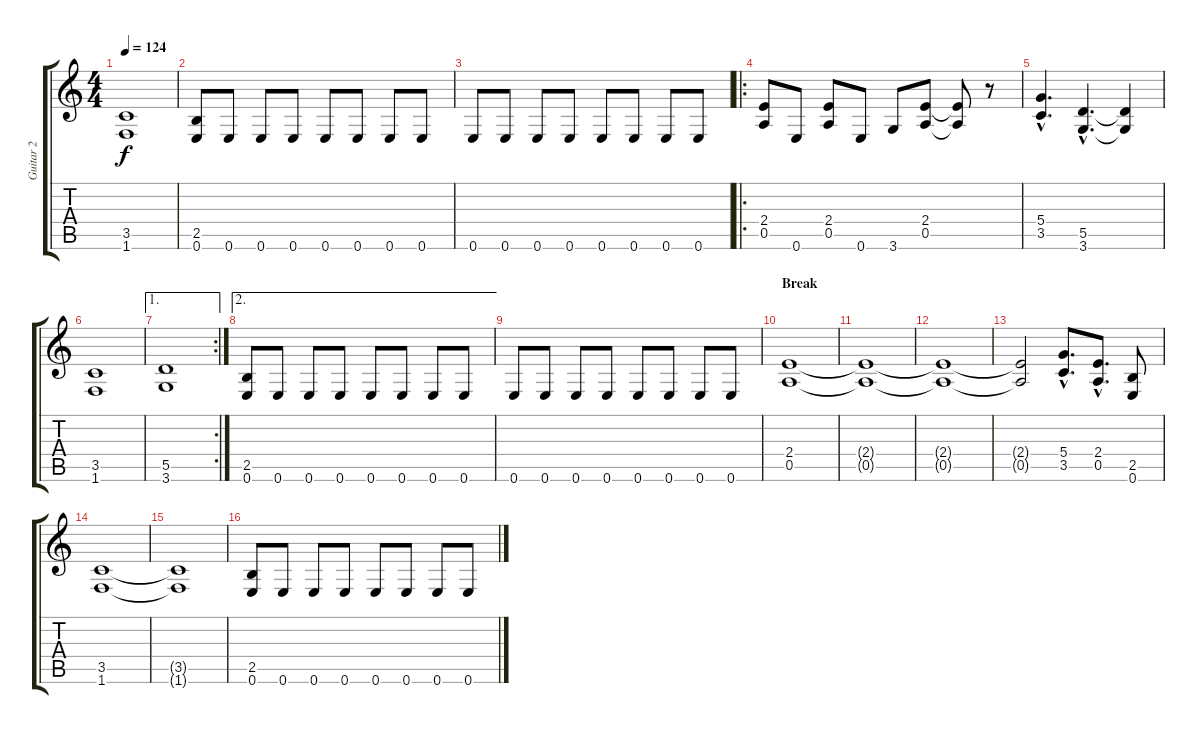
\track ("Guitar 2" "Guitar 2") {instrument overdrivenguitar}
\staff {score tabs}
\tuning (E4 B3 G3 D3 A2 E2) {hide}
\ts (4 4)
\tempo 124
\clef g2
\ks c
(3.5{t} 1.6{t}).1{dy f} |
(2.5 0.6).8 0.6.8 0.6.8 0.6.8 0.6.8 0.6.8 0.6.8 0.6.8 |
0.6.8 0.6.8 0.6.8 0.6.8 0.6.8 0.6.8 0.6.8 0.6.8 |
\ro
(2.4 0.5).8 0.6.8 (2.4 0.5).8 0.6.8 3.6.8 (2.4 0.5).8 (2.4{t} 0.5{t}).8 r.8 |
(5.4{hac} 3.5{hac}).4{d} (5.5{hac} 3.6{hac}).4{d} (5.5{t} 3.6{t}).4 |
(3.5 1.6).1 |
\ae 1
\rc 2
(5.5 3.6).1 |
\ae 2
(2.5 0.6).8 0.6.8 0.6.8 0.6.8 0.6.8 0.6.8 0.6.8 0.6.8 |
0.6.8 0.6.8 0.6.8 0.6.8 0.6.8 0.6.8 0.6.8 0.6.8 |
\section ("" "Break")
(2.4 0.5).1 |
(2.4{t} 0.5{t}).1 |
(2.4{t} 0.5{t}).1 |
(2.4{t} 0.5{t}).2 (5.4{hac} 3.5{hac}).8{d} (2.4{hac} 0.5{hac}).8{d} (2.5 0.6).8 |
(3.5 1.6).1 |
(3.5{t} 1.6{t}).1 |
(2.5 0.6).8 0.6.8 0.6.8 0.6.8 0.6.8 0.6.8 0.6.8 0.6.8
